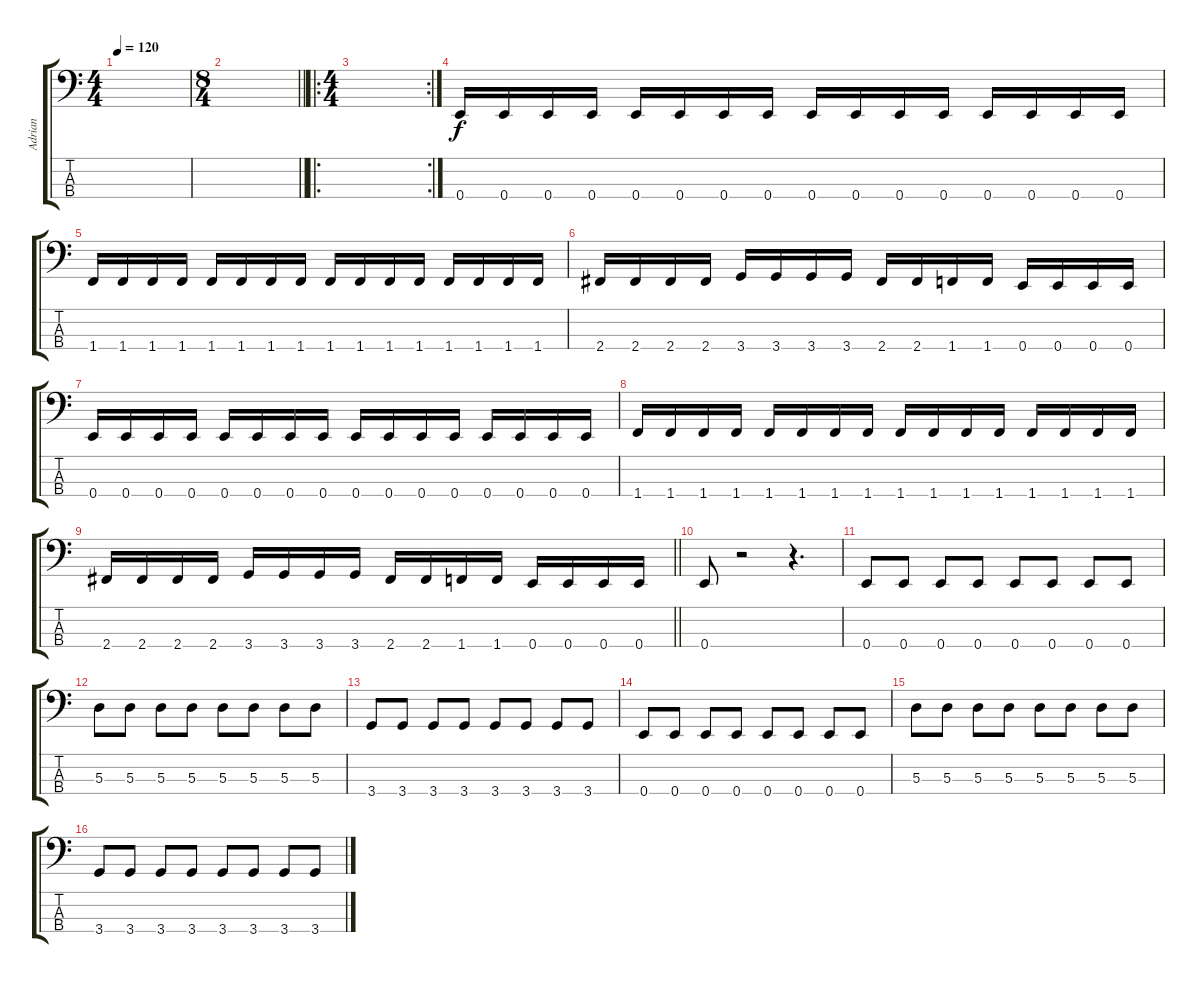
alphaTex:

\track ("Adrian" "Adrian") {instrument electricbassfinger}
\staff {score tabs}
\tuning (G2 D2 A1 E1) {hide}
\ts (4 4)
\tempo 120
\clef f4
\ks c
|
\ts (8 4)
\barLineRight lightlight
|
\ro
\rc 2
\ts (4 4)
|
0.4.16 0.4.16 0.4.16 0.4.16 0.4.16 0.4.16 0.4.16 0.4.16 0.4.16 0.4.16 0.4.16 0.4.16 0.4.16 0.4.16 0.4.16 0.4.16 |
1.4.16 1.4.16 1.4.16 1.4.16 1.4.16 1.4.16 1.4.16 1.4.16 1.4.16 1.4.16 1.4.16 1.4.16 1.4.16 1.4.16 1.4.16 1.4.16 |
2.4.16 2.4.16 2.4.16 2.4.16 3.4.16 3.4.16 3.4.16 3.4.16 2.4.16 2.4.16 1.4.16 1.4.16 0.4.16 0.4.16 0.4.16 0.4.16 |
0.4.16 0.4.16 0.4.16 0.4.16 0.4.16 0.4.16 0.4.16 0.4.16 0.4.16 0.4.16 0.4.16 0.4.16 0.4.16 0.4.16 0.4.16 0.4.16 |
1.4.16 1.4.16 1.4.16 1.4.16 1.4.16 1.4.16 1.4.16 1.4.16 1.4.16 1.4.16 1.4.16 1.4.16 1.4.16 1.4.16 1.4.16 1.4.16 |
\barLineRight lightlight
2.4.16 2.4.16 2.4.16 2.4.16 3.4.16 3.4.16 3.4.16 3.4.16 2.4.16 2.4.16 1.4.16 1.4.16 0.4.16 0.4.16 0.4.16 0.4.16 |
0.4.8 r.2 r.4{d} |
0.4.8 0.4.8 0.4.8 0.4.8 0.4.8 0.4.8 0.4.8 0.4.8 |
5.3.8 5.3.8 5.3.8 5.3.8 5.3.8 5.3.8 5.3.8 5.3.8 |
3.4.8 3.4.8 3.4.8 3.4.8 3.4.8 3.4.8 3.4.8 3.4.8 |
0.4.8 0.4.8 0.4.8 0.4.8 0.4.8 0.4.8 0.4.8 0.4.8 |
5.3.8 5.3.8 5.3.8 5.3.8 5.3.8 5.3.8 5.3.8 5.3.8 |
3.4.8 3.4.8 3.4.8 3.4.8 3.4.8 3.4.8 3.4.8 3.4.8
